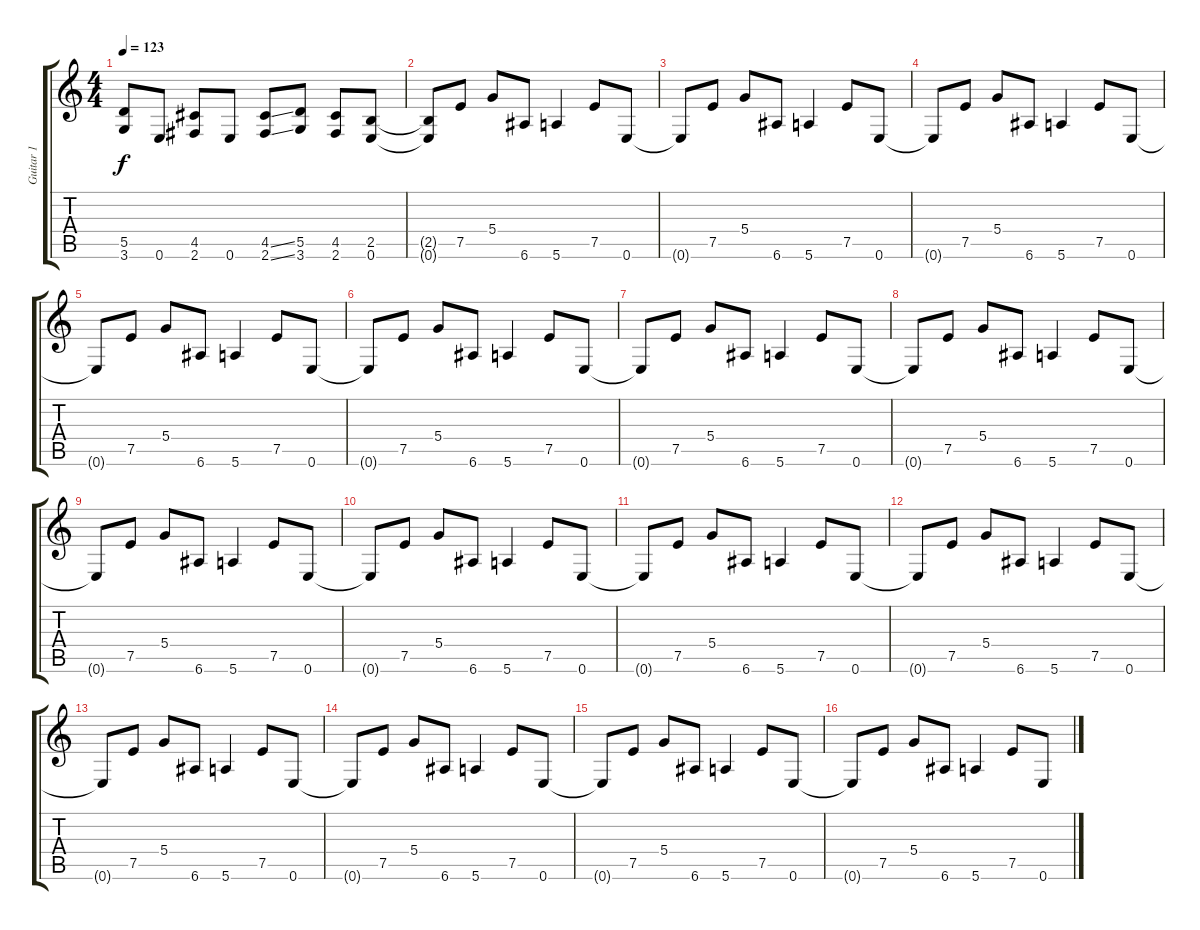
\track ("Guitar 1" "Guitar 1") {instrument electricguitarclean}
\staff {score tabs}
\tuning (E4 B3 G3 D3 A2 E2) {hide}
\ts (4 4)
\tempo 123
\clef g2
\ks c
(5.5{t} 3.6{t}).8{dy f} 0.6.8 (4.5 2.6).8 0.6.8 (4.5{ss} 2.6{ss}).8 (5.5 3.6).8 (4.5 2.6).8 (2.5 0.6).8 |
(2.5{t} 0.6{t}).8 7.5.8 5.4.8 6.6.8 5.6.4 7.5.8 0.6.8 |
0.6{t}.8 7.5.8 5.4.8 6.6.8 5.6.4 7.5.8 0.6.8 |
0.6{t}.8 7.5.8 5.4.8 6.6.8 5.6.4 7.5.8 0.6.8 |
0.6{t}.8 7.5.8 5.4.8 6.6.8 5.6.4 7.5.8 0.6.8 |
0.6{t}.8 7.5.8 5.4.8 6.6.8 5.6.4 7.5.8 0.6.8 |
0.6{t}.8 7.5.8 5.4.8 6.6.8 5.6.4 7.5.8 0.6.8 |
0.6{t}.8 7.5.8 5.4.8 6.6.8 5.6.4 7.5.8 0.6.8 |
0.6{t}.8 7.5.8 5.4.8 6.6.8 5.6.4 7.5.8 0.6.8 |
0.6{t}.8 7.5.8 5.4.8 6.6.8 5.6.4 7.5.8 0.6.8 |
0.6{t}.8 7.5.8 5.4.8 6.6.8 5.6.4 7.5.8 0.6.8 |
0.6{t}.8 7.5.8 5.4.8 6.6.8 5.6.4 7.5.8 0.6.8 |
0.6{t}.8 7.5.8 5.4.8 6.6.8 5.6.4 7.5.8 0.6.8 |
0.6{t}.8 7.5.8 5.4.8 6.6.8 5.6.4 7.5.8 0.6.8 |
0.6{t}.8 7.5.8 5.4.8 6.6.8 5.6.4 7.5.8 0.6.8 |
0.6{t}.8 7.5.8 5.4.8 6.6.8 5.6.4 7.5.8 0.6.8
